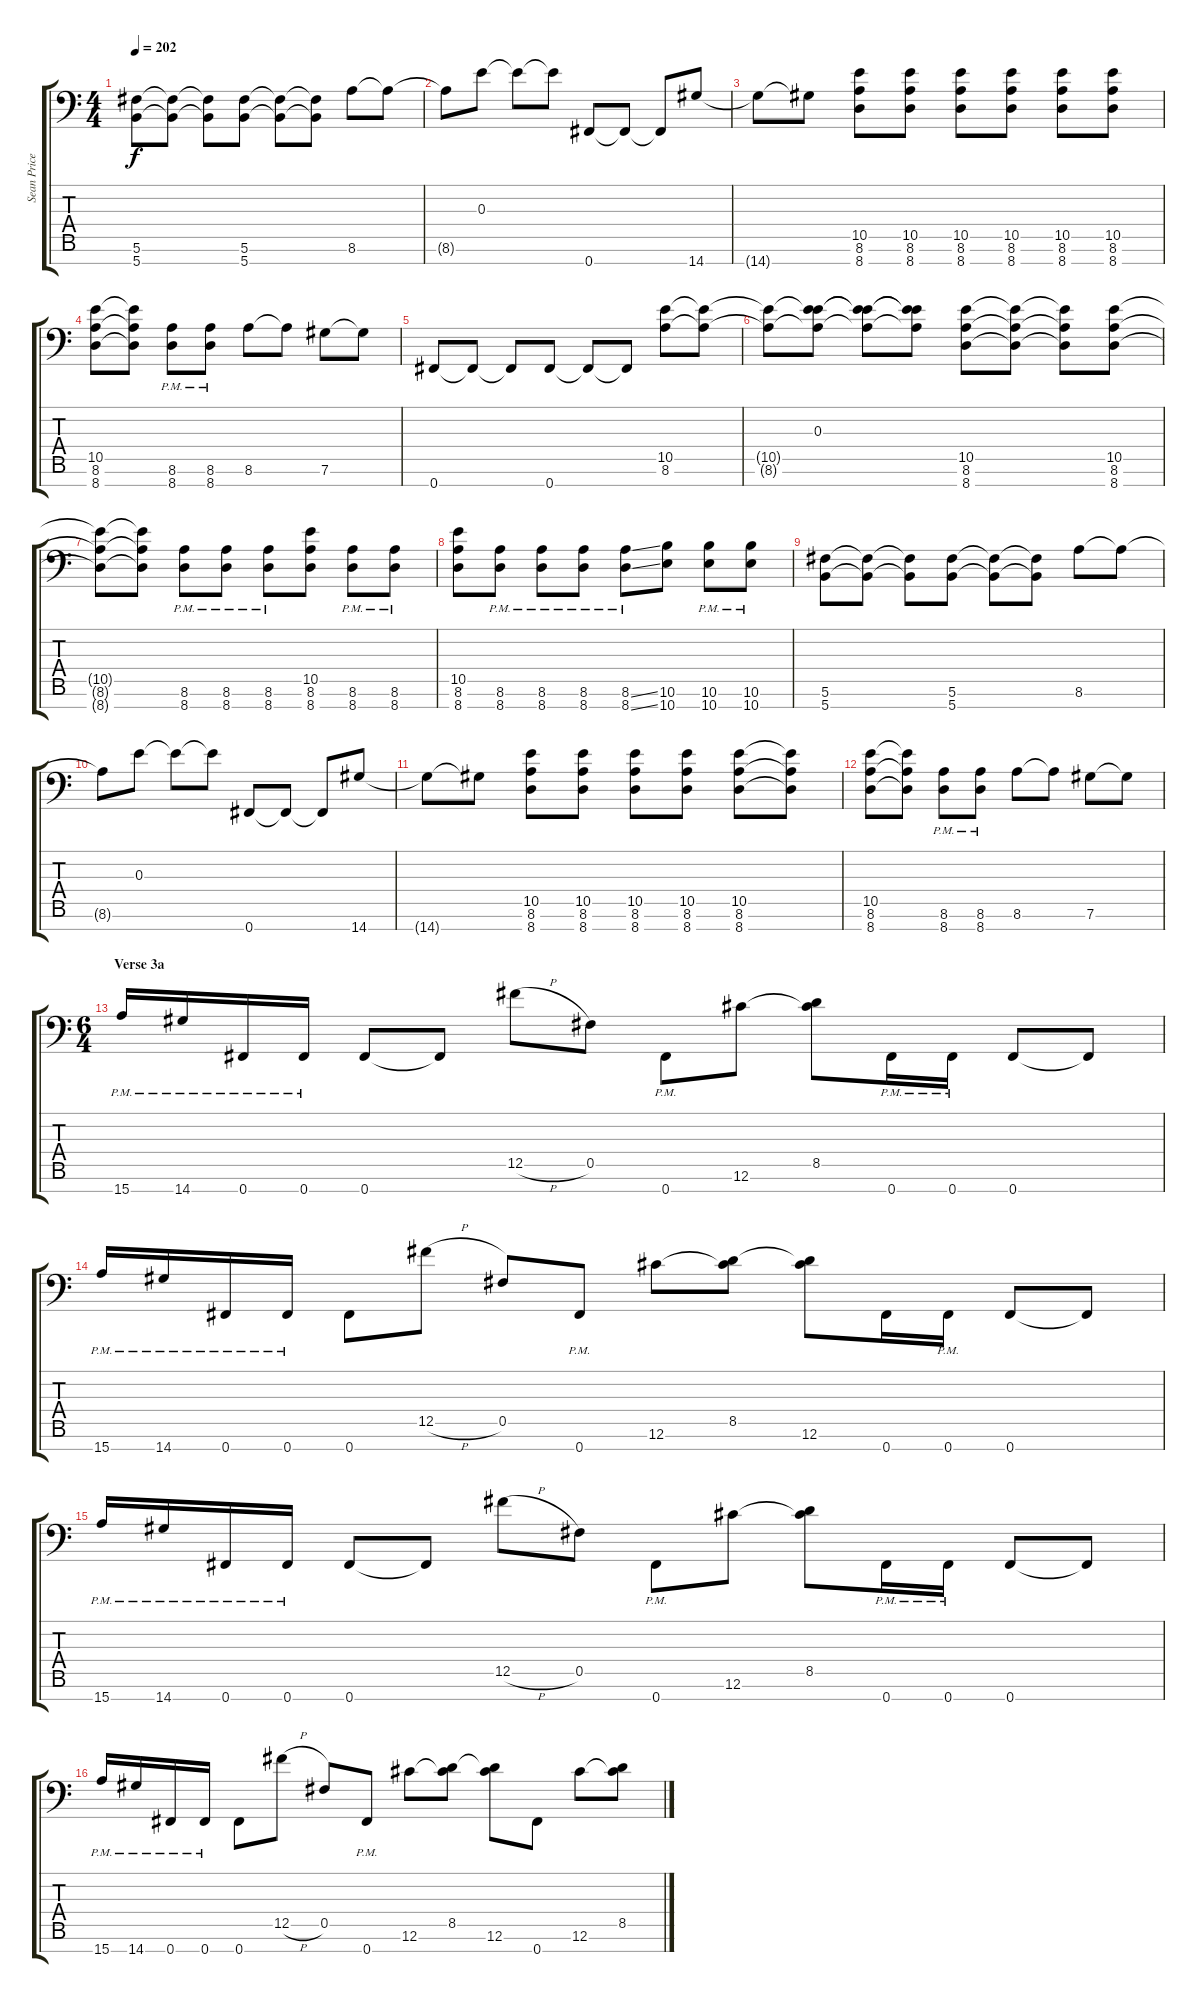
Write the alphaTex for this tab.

\track ("Sean Price" "Sean Price") {instrument distortionguitar}
\staff {score tabs}
\tuning (Db4 Ab3 E3 B2 Gb2 Db2 Gb1) {hide}
\ts (4 4)
\tempo 202
\clef f4
\ks c
(5.6 5.7).8{dy f} (5.6{t} 5.7{t}).8 (5.6{t} 5.7{t}).8 (5.6 5.7).8 (5.6{t} 5.7{t}).8 (5.6{t} 5.7{t}).8 8.6.8 8.6{t}.8 |
8.6{t}.8 0.3.8 0.3{t}.8 0.3{t}.8 0.7.8 0.7{t}.8 0.7{t}.8 14.7.8 |
14.7{t}.8 14.7{t}.8 (10.5 8.6 8.7).8 (10.5 8.6 8.7).8 (10.5 8.6 8.7).8 (10.5 8.6 8.7).8 (10.5 8.6 8.7).8 (10.5 8.6 8.7).8 |
(10.5 8.6 8.7).8 (10.5{t} 8.6{t} 8.7{t}).8 (8.6{pm} 8.7{pm}).8 (8.6{pm} 8.7{pm}).8 8.6.8 8.6{t}.8 7.6.8 7.6{t}.8 |
0.7.8 0.7{t}.8 0.7{t}.8 0.7.8 0.7{t}.8 0.7{t}.8 (10.5 8.6).8 (10.5{t} 8.6{t}).8 |
(10.5{t} 8.6{t}).8 (0.3 10.5{t} 8.6{t}).8 (0.3{t} 10.5{t} 8.6{t}).8 (0.3{t} 10.5{t} 8.6{t}).8 (10.5 8.6 8.7).8 (10.5{t} 8.6{t} 8.7{t}).8 (10.5{t} 8.6{t} 8.7{t}).8 (10.5 8.6 8.7).8 |
(10.5{t} 8.6{t} 8.7{t}).8 (10.5{t} 8.6{t} 8.7{t}).8 (8.6{pm} 8.7{pm}).8 (8.6{pm} 8.7{pm}).8 (8.6{pm} 8.7{pm}).8 (10.5 8.6 8.7).8 (8.6{pm} 8.7{pm}).8 (8.6{pm} 8.7{pm}).8 |
(10.5 8.6 8.7).8 (8.6{pm} 8.7{pm}).8 (8.6{pm} 8.7{pm}).8 (8.6{pm} 8.7{pm}).8 (8.6{ss} 8.7{ss pm}).8 (10.6 10.7).8 (10.6{pm} 10.7{pm}).8 (10.6{pm} 10.7{pm}).8 |
(5.6 5.7).8 (5.6{t} 5.7{t}).8 (5.6{t} 5.7{t}).8 (5.6 5.7).8 (5.6{t} 5.7{t}).8 (5.6{t} 5.7{t}).8 8.6.8 8.6{t}.8 |
8.6{t}.8 0.3.8 0.3{t}.8 0.3{t}.8 0.7.8 0.7{t}.8 0.7{t}.8 14.7.8 |
14.7{t}.8 14.7{t}.8 (10.5 8.6 8.7).8 (10.5 8.6 8.7).8 (10.5 8.6 8.7).8 (10.5 8.6 8.7).8 (10.5 8.6 8.7).8 (10.5{t} 8.6{t} 8.7{t}).8 |
(10.5 8.6 8.7).8 (10.5{t} 8.6{t} 8.7{t}).8 (8.6{pm} 8.7{pm}).8 (8.6{pm} 8.7{pm}).8 8.6.8 8.6{t}.8 7.6.8 7.6{t}.8 |
\ts (6 4)
\section ("" "Verse 3a")
15.7{pm}.16 14.7{pm}.16 0.7{pm}.16 0.7{pm}.16 0.7.8 0.7{t}.8 12.5{h}.8 0.5.8 0.7{pm}.8 12.6.8 (8.5 12.6{t}).8 0.7{pm}.16 0.7{pm}.16 0.7.8 0.7{t}.8 |
15.7{pm}.16 14.7{pm}.16 0.7{pm}.16 0.7{pm}.16 0.7.8 12.5{h}.8 0.5.8 0.7{pm}.8 12.6.8 (8.5 12.6{t}).8 (8.5{t} 12.6).8 0.7.16 0.7{pm}.16 0.7.8 0.7{t}.8 |
15.7{pm}.16 14.7{pm}.16 0.7{pm}.16 0.7{pm}.16 0.7.8 0.7{t}.8 12.5{h}.8 0.5.8 0.7{pm}.8 12.6.8 (8.5 12.6{t}).8 0.7{pm}.16 0.7{pm}.16 0.7.8 0.7{t}.8 |
15.7{pm}.16 14.7{pm}.16 0.7{pm}.16 0.7{pm}.16 0.7.8 12.5{h}.8 0.5.8 0.7{pm}.8 12.6.8 (8.5 12.6{t}).8 (8.5{t} 12.6).8 0.7.8 12.6.8 (8.5 12.6{t}).8
